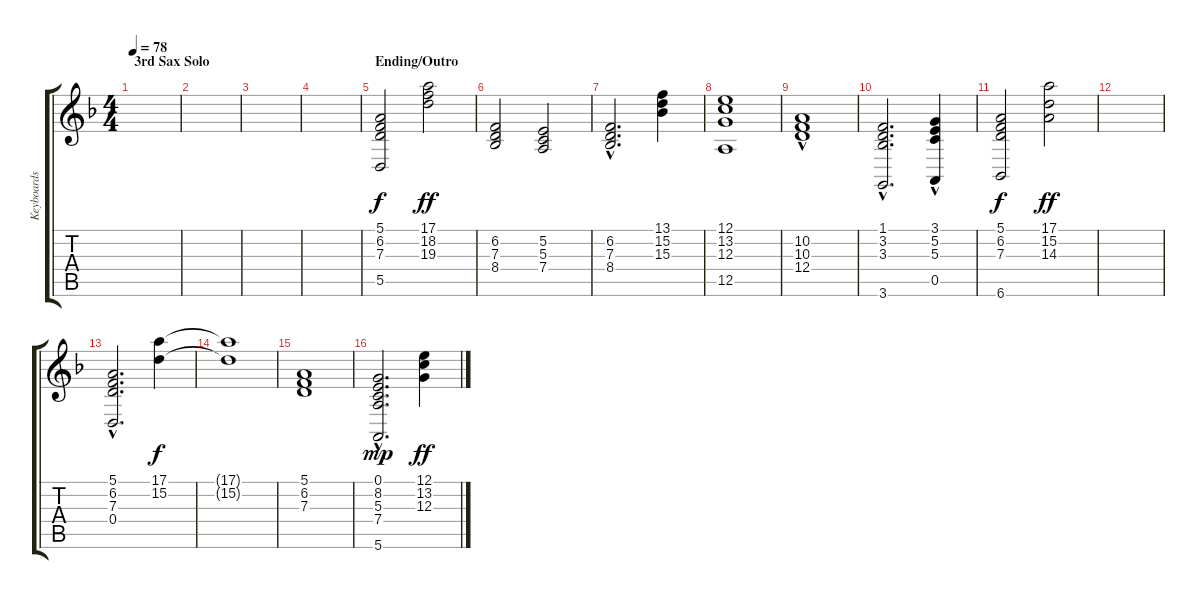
\track ("Keyboards" "Keyboards") {instrument electricpiano1}
\staff {score tabs}
\tuning (E4 B3 G3 D3 A2 E2) {hide}
\ts (4 4)
\section ("" "3rd Sax Solo")
\tempo 78
\clef g2
\ks f
|
|
|
|
\section ("" "Ending/Outro")
(5.1 6.2 7.3 5.5).2 (17.1 18.2 19.3).2{dy ff} |
(6.2 7.3 8.4).2 (5.2 5.3 7.4).2 |
(6.2{hac} 7.3{hac} 8.4{hac}).2{d} (13.1 15.2 15.3).4 |
(12.1 13.2 12.3 12.5).1 |
(10.2{hac} 10.3{hac} 12.4{hac}).1 |
(1.1 3.2 3.3 3.6{hac}).2{d} (3.1{hac} 5.2{hac} 5.3{hac} 0.5).4 |
(5.1 6.2 7.3 6.6).2{dy f} (17.1 15.2 14.3).2{dy ff} |
|
(5.1 6.2 7.3{hac} 0.4{hac}).2{d} (17.1 15.2).4{dy f} |
(17.1{t} 15.2{t}).1 |
(5.1 6.2 7.3).1 |
(0.1 8.2 5.3 7.4{hac} 5.6{hac}).2{d dy mp} (12.1 13.2 12.3).4{dy ff}
